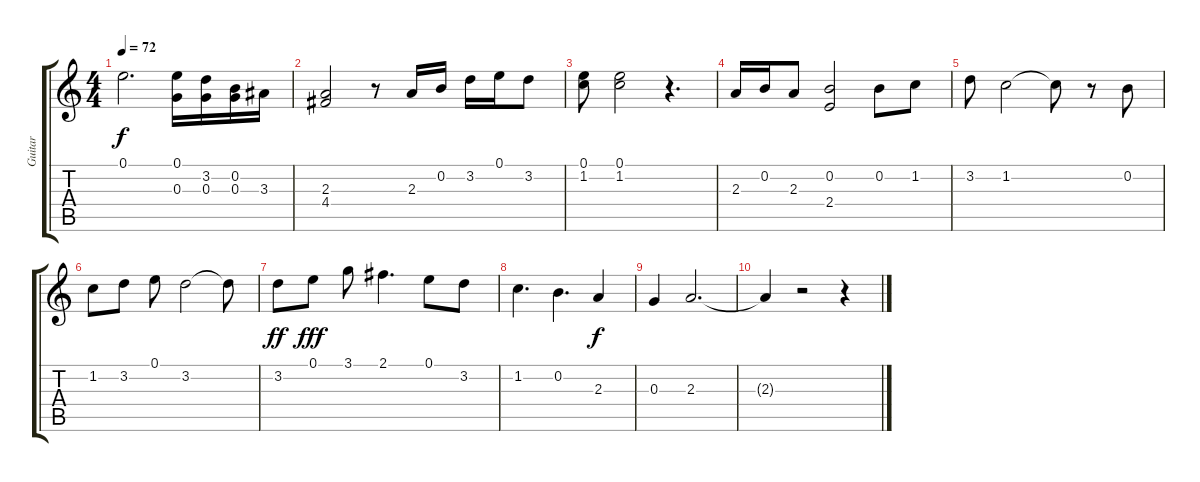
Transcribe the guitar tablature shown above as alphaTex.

\track ("Guitar" "Guitar") {instrument electricguitarjazz}
\staff {score tabs}
\tuning (E4 B3 G3 D3 A2 E2) {hide}
\ts (4 4)
\tempo 72
\clef g2
\ks c
0.1.2{d dy f} (0.1 0.3).16 (3.2 0.3).16 (0.2 0.3).16 3.3.16 |
(2.3 4.4).2 r.8 2.3.16 0.2.16 3.2.16 0.1.16 3.2.8 |
(0.1 1.2).8 (0.1 1.2).2 r.4{d} |
2.3.16 0.2.16 2.3.8 (0.2 2.4).2 0.2.8 1.2.8 |
3.2.8 1.2.2 1.2{t}.8 r.8 0.2.8 |
1.2.8 3.2.8 0.1.8 3.2.2 3.2{t}.8 |
3.2.8{dy ff} 0.1.8{dy fff} 3.1.8 2.1.4{d} 0.1.8 3.2.8 |
1.2.4{d} 0.2.4{d} 2.3.4{dy f} |
0.3.4 2.3.2{d} |
2.3{t}.4 r.2 r.4
